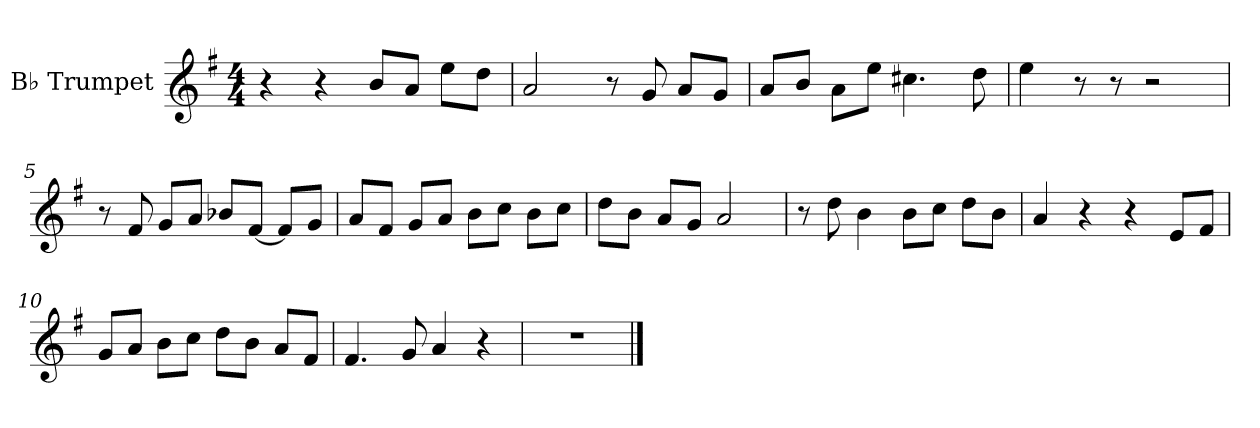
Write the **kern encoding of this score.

**kern
*part1
*staff1
*I"B♭ Trumpet
*I'B♭ Tpt.
*clefG2
*ITrd1c2
*k[b-]
*M4/4
*MM121
=1
4r
4r
8a/L
8g/J
8dd\L
8cc\J
=2
2g/
8r
8f/
8g/L
8f/J
=3
8g/L
8a/J
8g\L
8dd\J
4.bn\
8cc\
=4
4dd\
8r
8r
2r
=5
8r
8e/
8f/L
8g/J
8a-X/L
[8e/J
8e/L]
8f/J
=6
8g/L
8e/J
8f/L
8g/J
8a\L
8b-\J
8a\L
8b-\J
!!LO:LB:g=z
=7
8cc\L
8a\J
8g/L
8f/J
2g/
=8
8r
8cc\
4a\
8a\L
8b-\J
8cc\L
8a\J
=9
4g/
4r
4r
8d/L
8e/J
=10
8f/L
8g/J
8a\L
8b-\J
8cc\L
8a\J
8g/L
8e/J
=11
4.e/
8f/
4g/
4r
=12
1r
==
*-
